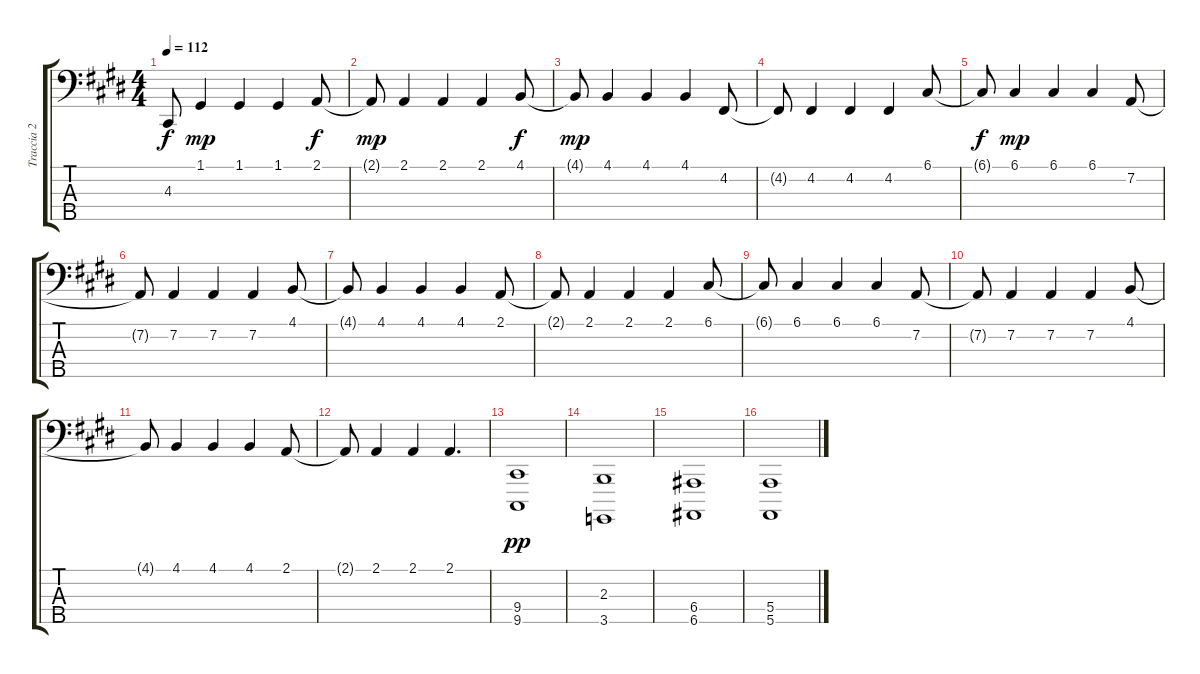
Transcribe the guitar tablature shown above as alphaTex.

\track ("Traccia 2" "Traccia 2") {instrument acousticgrandpiano}
\staff {score tabs}
\tuning (G2 D2 A1 E1 E0) {hide}
\ts (4 4)
\tempo 112
\clef f4
\ks e
4.3.8{dy f} 1.1.4{dy mp} 1.1.4 1.1.4 2.1.8{dy f} |
2.1{t}.8{dy mp} 2.1.4 2.1.4 2.1.4 4.1.8{dy f} |
4.1{t}.8{dy mp} 4.1.4 4.1.4 4.1.4 4.2.8 |
4.2{t}.8 4.2.4 4.2.4 4.2.4 6.1.8 |
6.1{t}.8{dy f} 6.1.4{dy mp} 6.1.4 6.1.4 7.2.8 |
7.2{t}.8 7.2.4 7.2.4 7.2.4 4.1.8 |
4.1{t}.8 4.1.4 4.1.4 4.1.4 2.1.8 |
2.1{t}.8 2.1.4 2.1.4 2.1.4 6.1.8 |
6.1{t}.8 6.1.4 6.1.4 6.1.4 7.2.8 |
7.2{t}.8 7.2.4 7.2.4 7.2.4 4.1.8 |
4.1{t}.8 4.1.4 4.1.4 4.1.4 2.1.8 |
2.1{t}.8 2.1.4 2.1.4 2.1.4{d} |
(9.4 9.5).1{dy pp} |
(2.3 3.5).1 |
(6.4 6.5).1 |
(5.4 5.5).1
